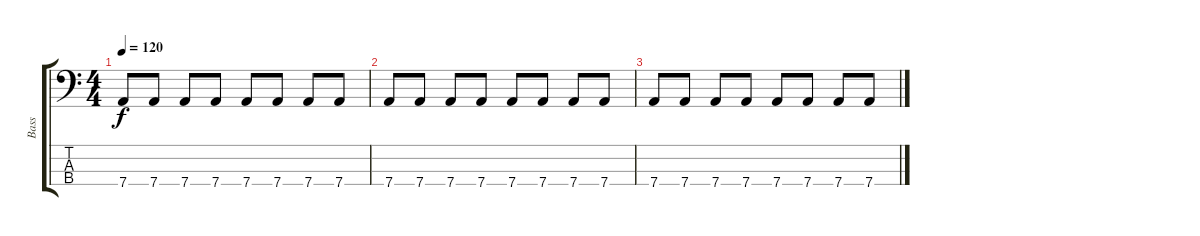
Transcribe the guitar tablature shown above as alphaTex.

\track ("Bass" "Bass") {instrument electricbasspick}
\staff {score tabs}
\tuning (F2 C2 G1 D1) {hide}
\ts (4 4)
\tempo 120
\clef f4
\ks c
7.4.8{dy f} 7.4.8 7.4.8 7.4.8 7.4.8 7.4.8 7.4.8 7.4.8 |
7.4.8{volume 0} 7.4.8 7.4.8 7.4.8 7.4.8 7.4.8 7.4.8 7.4.8 |
7.4.8 7.4.8 7.4.8 7.4.8 7.4.8 7.4.8 7.4.8 7.4.8
